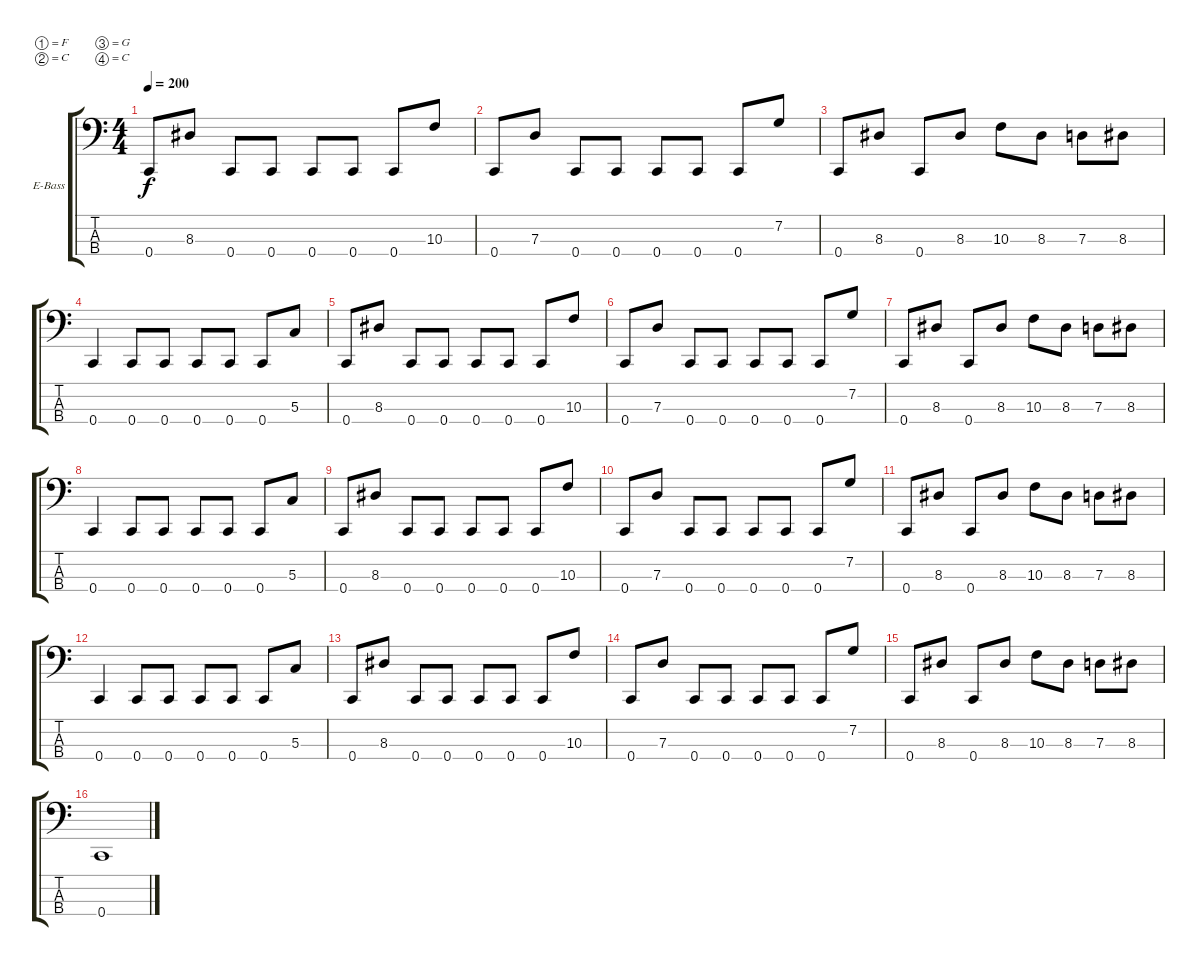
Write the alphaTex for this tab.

\defaultSystemsLayout 4
\bracketExtendMode groupsimilarinstruments
\firstSystemTrackNameOrientation horizontal
\otherSystemsTrackNameOrientation horizontal
\track ("Electric Bass" "E-Bass") {instrument electricbassfinger}
\staff {score tabs}
\tuning (F2 C2 G1 C1)
\ts (4 4)
\tempo 200
\clef f4
\ks c
0.4.8{dy f} 8.3.8 0.4.8 0.4.8 0.4.8 0.4.8 0.4.8 10.3.8 |
0.4.8 7.3.8 0.4.8 0.4.8 0.4.8 0.4.8 0.4.8 7.2.8 |
0.4.8 8.3.8 0.4.8 8.3.8 10.3.8 8.3.8 7.3.8 8.3.8 |
0.4.4 0.4.8 0.4.8 0.4.8 0.4.8 0.4.8 5.3.8 |
0.4.8 8.3.8 0.4.8 0.4.8 0.4.8 0.4.8 0.4.8 10.3.8 |
0.4.8 7.3.8 0.4.8 0.4.8 0.4.8 0.4.8 0.4.8 7.2.8 |
0.4.8 8.3.8 0.4.8 8.3.8 10.3.8 8.3.8 7.3.8 8.3.8 |
0.4.4 0.4.8 0.4.8 0.4.8 0.4.8 0.4.8 5.3.8 |
0.4.8 8.3.8 0.4.8 0.4.8 0.4.8 0.4.8 0.4.8 10.3.8 |
0.4.8 7.3.8 0.4.8 0.4.8 0.4.8 0.4.8 0.4.8 7.2.8 |
0.4.8 8.3.8 0.4.8 8.3.8 10.3.8 8.3.8 7.3.8 8.3.8 |
0.4.4 0.4.8 0.4.8 0.4.8 0.4.8 0.4.8 5.3.8 |
0.4.8 8.3.8 0.4.8 0.4.8 0.4.8 0.4.8 0.4.8 10.3.8 |
0.4.8 7.3.8 0.4.8 0.4.8 0.4.8 0.4.8 0.4.8 7.2.8 |
0.4.8 8.3.8 0.4.8 8.3.8 10.3.8 8.3.8 7.3.8 8.3.8 |
0.4.1
